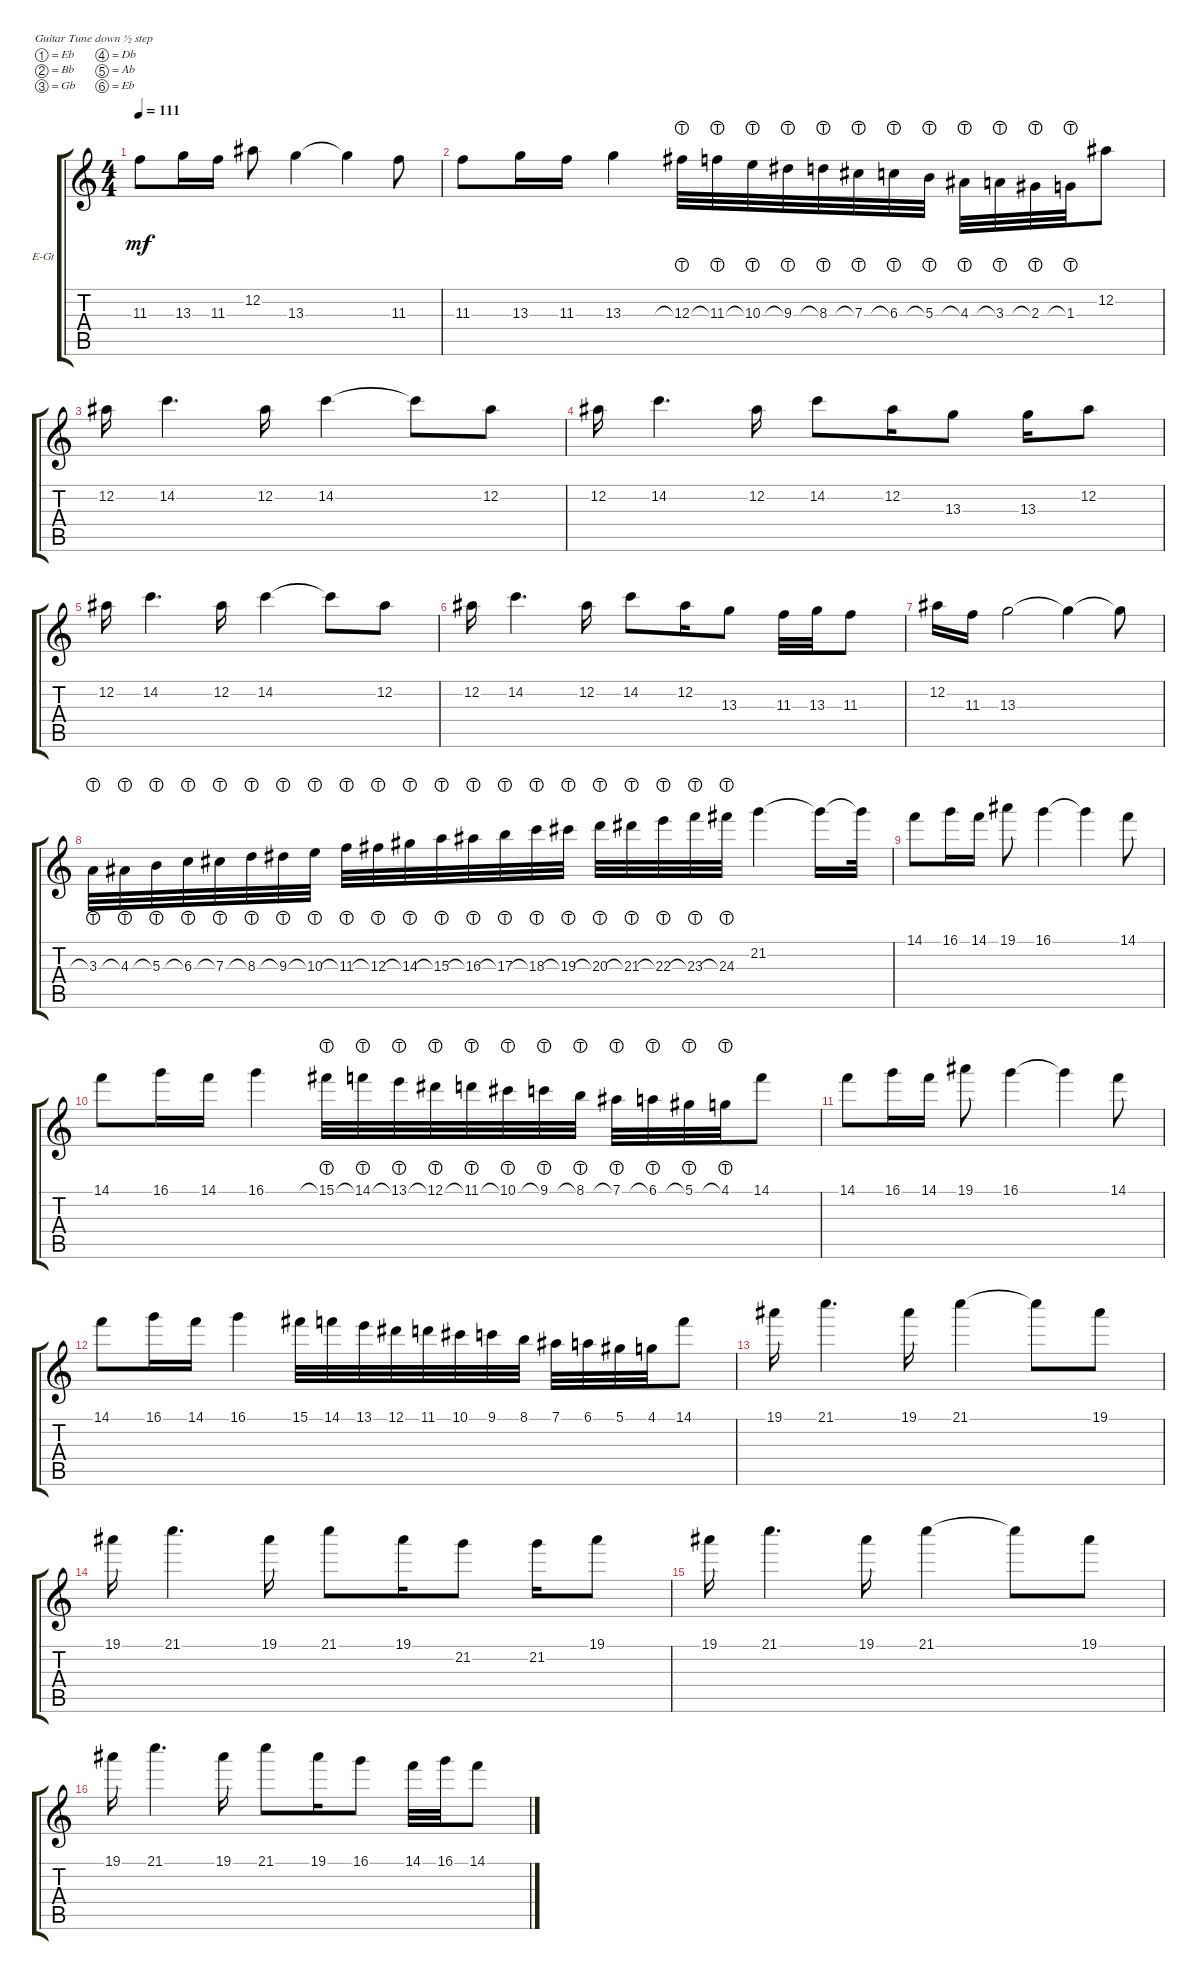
\defaultSystemsLayout 4
\bracketExtendMode groupsimilarinstruments
\firstSystemTrackNameOrientation horizontal
\otherSystemsTrackNameOrientation horizontal
\track ("Electric Guitar" "E-Gt") {instrument overdrivenguitar}
\staff {score tabs}
\tuning (Eb4 Bb3 Gb3 Db3 Ab2 Eb2)
\ts (4 4)
\tempo 111
\clef g2
\ks c
11.3.8{dy mf} 13.3.16 11.3.16 12.2.8 13.3.4 13.3{t}.4 11.3.8 |
11.3.8 13.3.16 11.3.16 13.3.4 12.3{lht}.32 11.3{lht}.32 10.3{lht}.32 9.3{lht}.32 8.3{lht}.32 7.3{lht}.32 6.3{lht}.32 5.3{lht}.32 4.3{lht}.32 3.3{lht}.32 2.3{lht}.32 1.3{lht}.32 12.2.8 |
12.2.16 14.2.4{d} 12.2.16 14.2.4 14.2{t}.8 12.2.8 |
12.2.16 14.2.4{d} 12.2.16 14.2.8 12.2.16 13.3.8 13.3.16 12.2.8 |
12.2.16 14.2.4{d} 12.2.16 14.2.4 14.2{t}.8 12.2.8 |
12.2.16 14.2.4{d} 12.2.16 14.2.8 12.2.16 13.3.8 11.3.32 13.3.32 11.3.8 |
12.2.16 11.3.16 13.3.2 13.3{t}.4 13.3{t}.8 |
3.3{lht}.32 4.3{lht}.32 5.3{lht}.32 6.3{lht}.32 7.3{lht}.32 8.3{lht}.32 9.3{lht}.32 10.3{lht}.32 11.3{lht}.32 12.3{lht}.32 14.3{lht}.32 15.3{lht}.32 16.3{lht}.32 17.3{lht}.32 18.3{lht}.32 19.3{lht}.32 20.3{lht}.32 21.3{lht}.32 22.3{lht}.32 23.3{lht}.32 24.3{lht}.32 21.2.4 21.2{t}.16 21.2{t}.32 |
14.1.8 16.1.16 14.1.16 19.1.8 16.1.4 16.1{t}.4 14.1.8 |
14.1.8 16.1.16 14.1.16 16.1.4 15.1{lht}.32 14.1{lht}.32 13.1{lht}.32 12.1{lht}.32 11.1{lht}.32 10.1{lht}.32 9.1{lht}.32 8.1{lht}.32 7.1{lht}.32 6.1{lht}.32 5.1{lht}.32 4.1{lht}.32 14.1.8 |
14.1.8 16.1.16 14.1.16 19.1.8 16.1.4 16.1{t}.4 14.1.8 |
14.1.8 16.1.16 14.1.16 16.1.4 15.1.32 14.1.32 13.1.32 12.1.32 11.1.32 10.1.32 9.1.32 8.1.32 7.1.32 6.1.32 5.1.32 4.1.32 14.1.8 |
19.1.16 21.1.4{d} 19.1.16 21.1.4 21.1{t}.8 19.1.8 |
19.1.16 21.1.4{d} 19.1.16 21.1.8 19.1.16 21.2.8 21.2.16 19.1.8 |
19.1.16 21.1.4{d} 19.1.16 21.1.4 21.1{t}.8 19.1.8 |
19.1.16 21.1.4{d} 19.1.16 21.1.8 19.1.16 16.1.8 14.1.32 16.1.32 14.1.8
